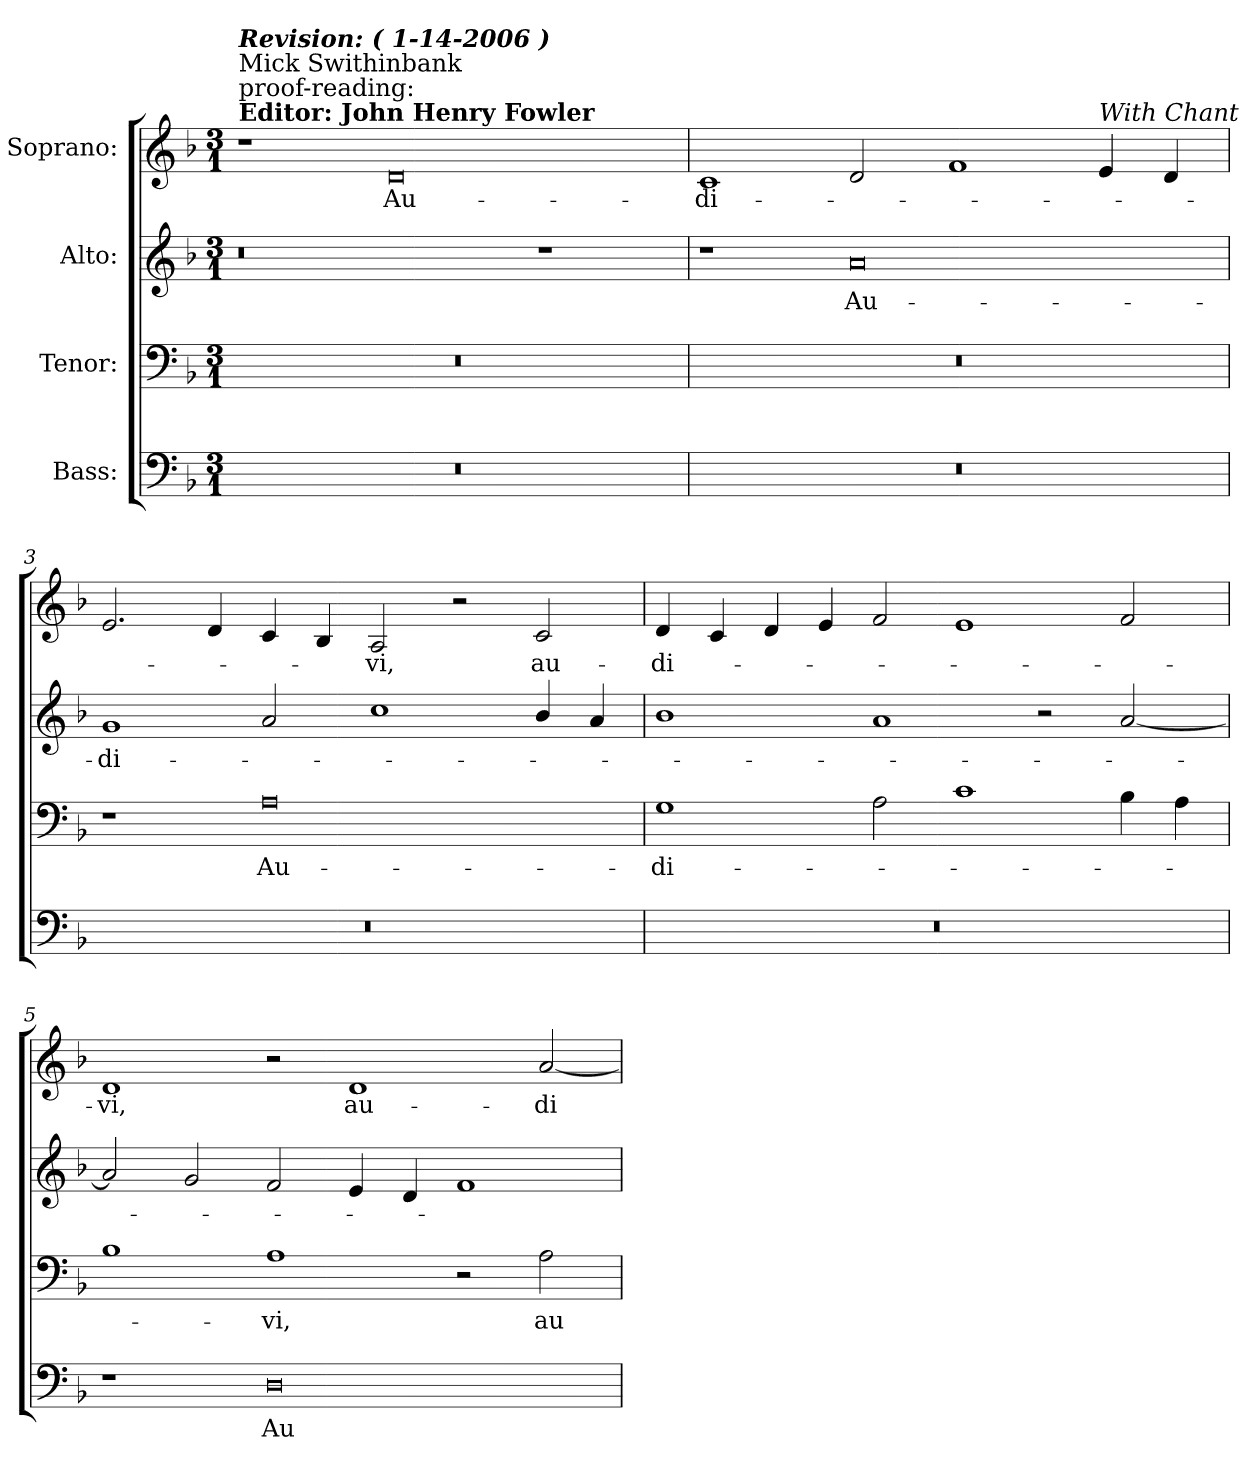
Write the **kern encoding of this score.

**kern	**text	**kern	**text	**kern	**text	**kern	**text
*part4	*part4	*part3	*part3	*part2	*part2	*part1	*part1
*staff4	*staff4	*staff3	*staff3	*staff2	*staff2	*staff1	*staff1
*I"Bass:	*	*I"Tenor:	*	*I"Alto:	*	*I"Soprano:	*
!!LO:PB:g=z
*clefF4	*	*clefF4	*	*clefG2	*	*clefG2	*
*k[b-]	*	*k[b-]	*	*k[b-]	*	*k[b-]	*
*F:	*	*F:	*	*F:	*	*F:	*
*M3/1	*	*M3/1	*	*M3/1	*	*M3/1	*
*MM300	*	*MM300	*	*MM300	*	*MM300	*
=1	=1	=1	=1	=1	=1	=1	=1
!	!	!	!	!	!	!LO:TX:a:B:t=Editor&colon;  John Henry Fowler	!
!	!	!	!	!	!	!LO:TX:a:t=proof-reading&colon;	!
!	!	!	!	!	!	!LO:TX:t=Mick Swithinbank	!
!	!	!	!	!	!	!LO:TX:a:Bi:t=Revision&colon;  (  1-14-2006 )	!
!LO:N:vis=1	!	!LO:N:vis=1	!	!	!	!	!
0.r	.	0.r	.	0r	.	1r	.
!	!	!	!	!	!	!	!LO:LY:b:color=#000000
.	.	.	.	.	.	0di	Au-
.	.	.	.	1r	.	.	.
=2	=2	=2	=2	=2	=2	=2	=2
!LO:N:vis=1	!	!LO:N:vis=1	!	!	!	!	!
!	!	!	!	!	!	!	!LO:LY:b:color=#000000
0.r	.	0.r	.	1r	.	1ci	-di-
!	!	!	!	!	!LO:LY:b:color=#000000	!	!
.	.	.	.	0ai	Au-	2di/	.
.	.	.	.	.	.	1fi	.
!	!	!	!	!	!	!LO:TX:a:i:t=With Chant	!
.	.	.	.	.	.	4ei/	.
.	.	.	.	.	.	4di/	.
=3	=3	=3	=3	=3	=3	=3	=3
!LO:N:vis=1	!	!	!	!	!	!	!
!	!	!	!	!	!LO:LY:b:color=#000000	!	!
0.r	.	1r	.	1gi	-di-	2.ei/	.
.	.	.	.	.	.	4di/	.
!	!	!	!LO:LY:b:color=#000000	!	!	!	!
.	.	0Ai	Au-	2ai/	.	4ci/	.
.	.	.	.	.	.	4B-i/	.
!	!	!	!	!	!	!	!LO:LY:b:color=#000000
.	.	.	.	1cci	.	2Ai/	-vi,
.	.	.	.	.	.	2r	.
!	!	!	!	!	!	!	!LO:LY:b:color=#000000
.	.	.	.	4b-i/	.	2ci/	au-
.	.	.	.	4ai/	.	.	.
=4	=4	=4	=4	=4	=4	=4	=4
!LO:N:vis=1	!	!	!	!	!	!	!
!	!	!	!LO:LY:b:color=#000000	!	!	!	!
!	!	!	!	!	!	!	!LO:LY:b:color=#000000
0.r	.	1Gi	-di-	1b-i	.	4di/	-di-
.	.	.	.	.	.	4ci/	.
.	.	.	.	.	.	4di/	.
.	.	.	.	.	.	4ei/	.
.	.	2Ai\	.	1ai	.	2fi/	.
.	.	1ci	.	.	.	1ei	.
.	.	.	.	2r	.	.	.
.	.	4B-i\	.	[2ai/	.	2fi/	.
.	.	4Ai\	.	.	.	.	.
!!LO:LB:g=z
=5	=5	=5	=5	=5	=5	=5	=5
!	!	!	!	!	!	!	!LO:LY:b:color=#000000
1r	.	1B-i	.	2ai/]	.	1di	-vi,
.	.	.	.	2gi/	.	.	.
!	!LO:LY:b:color=#000000	!	!	!	!	!	!
!	!	!	!LO:LY:b:color=#000000	!	!	!	!
0Di	Au-	1Ai	-vi,	2fi/	.	2r	.
!	!	!	!	!	!	!	!LO:LY:b:color=#000000
.	.	.	.	4ei/	.	1di	au-
.	.	.	.	4di/	.	.	.
.	.	2r	.	1fi	.	.	.
!	!	!	!LO:LY:b:color=#000000	!	!	!	!
!	!	!	!	!	!	!	!LO:LY:b:color=#000000
.	.	2Ai\	au-	.	.	[2ai/	-di-
=	=	=	=	=	=	=	=
*-	*-	*-	*-	*-	*-	*-	*-
